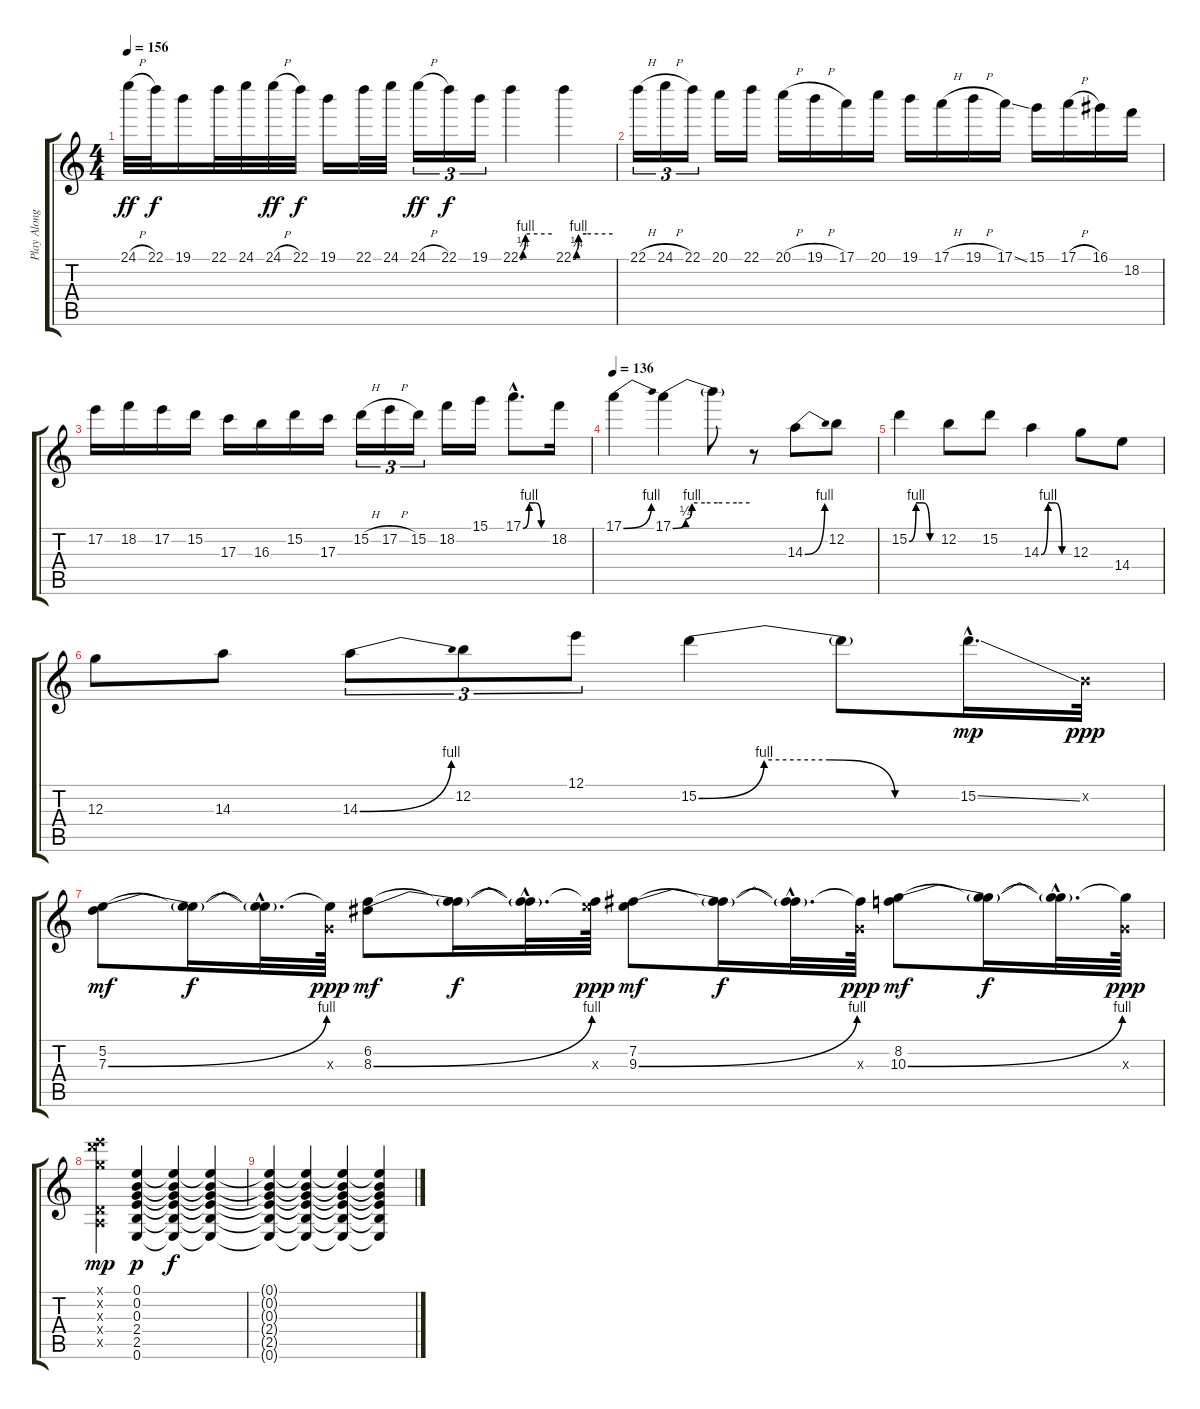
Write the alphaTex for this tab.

\track ("Play Along" "Play Along") {instrument distortionguitar}
\staff {score tabs}
\tuning (E4 B3 G3 D3 A2 E2) {hide}
\ts (4 4)
\tempo 156
\clef g2
\ks c
24.1{h}.32{dy ff} 22.1.32{dy f} 19.1.16 22.1.32 24.1.32 24.1{h}.32{dy ff} 22.1.32{dy f} 19.1.16 22.1.32 24.1.32 24.1{h}.16{tu (3 2) dy ff} 22.1.16{tu (3 2) dy f} 19.1.16{tu (3 2)} 22.1{be (custom 0 0 5 1 10 4 60 4)}.4 22.1{be (custom 0 0 5 1 8 4 20 4 60 4)}.4 |
22.1{h}.16{tu (3 2)} 24.1{h}.16{tu (3 2)} 22.1.16{tu (3 2)} 20.1.16 22.1.16 20.1{h}.16 19.1{h}.16 17.1.16 20.1.16 19.1.16 17.1{h}.16 19.1{h}.16 17.1{ss}.16 15.1.16 17.1{h}.16 16.1.16 18.2.16 |
17.2.16 18.2.16 17.2.16 15.2.16 17.3.16 16.3.16 15.2.16 17.3.16 15.2{h}.16{tu (3 2)} 17.2{h}.16{tu (3 2)} 15.2.16{tu (3 2)} 18.2.16 15.1.16 17.1{be (custom 0 0 15 4 30 4 45 0 60 0) hac}.8{d} 18.2.16 |
\tempo 136
17.1{be (bend 0 0 60 4)}.4 17.1{be (custom 0 0 10 1 15 4 25 4 35 4 50 4 60 4)}.4 17.1{t}.8 r.8 14.3{be (bend 0 0 60 4)}.8 12.2.8 |
15.2{be (custom 0 0 15 4 30 4 45 0 60 0)}.4 12.2.8 15.2.8 14.3{be (custom 0 0 15 4 30 4 45 0 60 0)}.4 12.3.8 14.4.8 |
12.3.8 14.3.8 14.3{be (bend 0 0 60 4)}.8{tu (3 2)} 12.2.8{tu (3 2)} 12.1.8{tu (3 2)} 15.2{be (custom 0 0 15 4 30 4 45 0 60 0)}.4 15.2{t}.8 15.2{ss hac}.16{d dy mp} 0.2{x}.32{dy ppp} |
(5.2 7.3{be (bend 0 0 60 4)}).8{dy mf} (5.2{t} 7.3{t}).16{dy f} (5.2{hac t} 7.3{hac t}).32{d} (5.2{t} 0.3{x}).64{dy ppp} (6.2 8.3{be (bend 0 0 60 4)}).8{dy mf} (6.2{t} 8.3{t}).16{dy f} (6.2{hac t} 8.3{hac t}).32{d} (6.2{t} 9.3{x}).64{dy ppp} (7.2 9.3{be (bend 0 0 60 4)}).8{dy mf} (7.2{t} 9.3{t}).16{dy f} (7.2{hac t} 9.3{hac t}).32{d} (7.2{t} 0.3{x}).64{dy ppp} (8.2 10.3{be (bend 0 0 60 4)}).8{dy mf} (8.2{t} 10.3{t}).16{dy f} (8.2{hac t} 10.3{hac t}).32{d} (8.2{t} 0.3{x}).64{dy ppp} |
(12.1{x} 15.2{x} 12.3{x} 0.4{x} 0.5{x}).4{dy mp} (0.1 0.2 0.3 2.4 2.5 0.6).4{dy p} (0.1{t} 0.2{t} 0.3{t} 2.4{t} 2.5{t} 0.6{t}).4{dy f} (0.1{t} 0.2{t} 0.3{t} 2.4{t} 2.5{t} 0.6{t}).4 |
(0.1{t} 0.2{t} 0.3{t} 2.4{t} 2.5{t} 0.6{t}).4 (0.1{t} 0.2{t} 0.3{t} 2.4{t} 2.5{t} 0.6{t}).4 (0.1{t} 0.2{t} 0.3{t} 2.4{t} 2.5{t} 0.6{t}).4 (0.1{t} 0.2{t} 0.3{t} 2.4{t} 2.5{t} 0.6{t}).4
